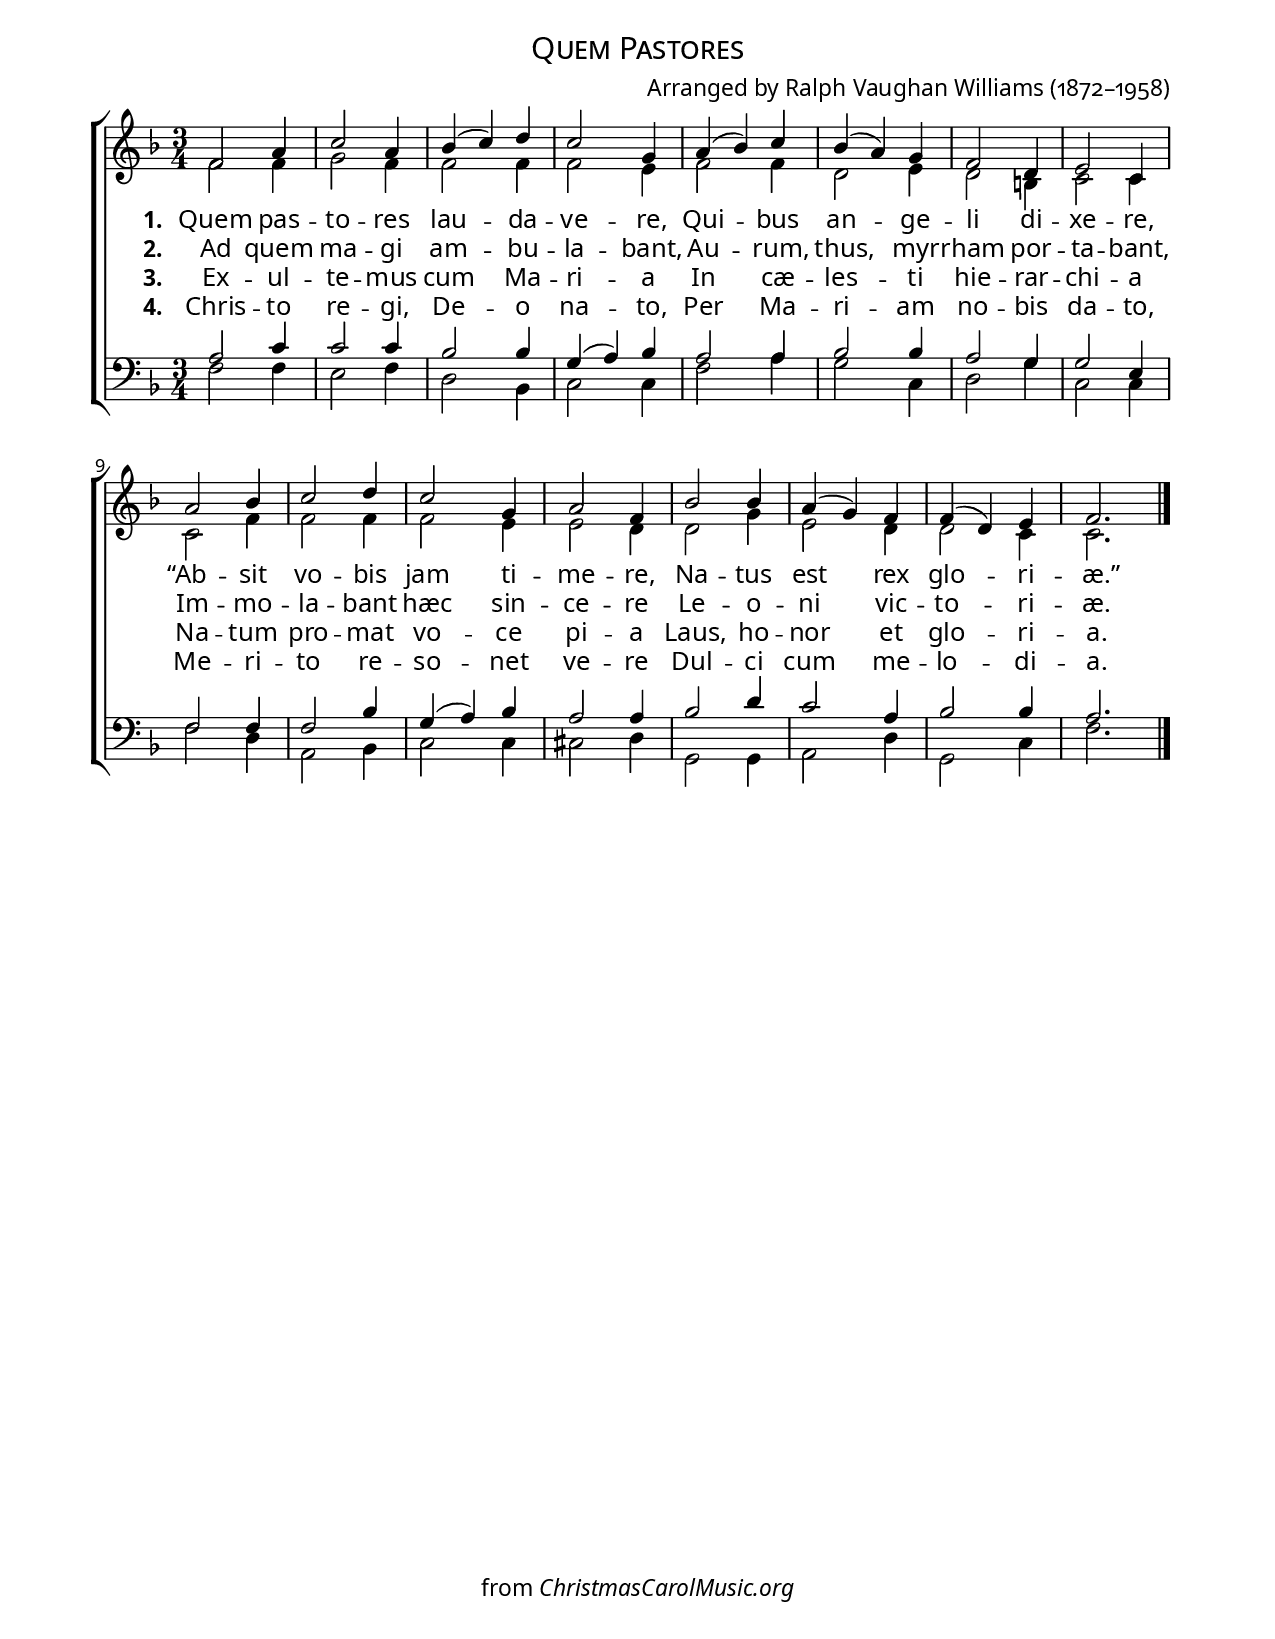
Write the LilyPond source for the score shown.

\version "2.14.2"
\include "util.ly"
\header {
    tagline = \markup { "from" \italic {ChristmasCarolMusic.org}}

    title = \markup{\override #'(font-name . "Garamond Premr Pro Smbd Subh"){ \abs-fontsize #15 \smallCapsOldStyle"Quem Pastores"}}
%    poet = \markup\oldStyleNum"Anonymous, 14th Century"
%    composer = \markup\oldStyleNum"14th Century German"
    composer = \markup\oldStyleNum"Arranged by Ralph Vaughan Williams (1872–1958)"
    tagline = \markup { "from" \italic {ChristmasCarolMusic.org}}
  }
\paper {
  print-all-headers = ##f
  paper-height = 11\in
  paper-width = 8.5\in
  indent = 0\in
  %system-system-spacing = #'((basic-distance . 10) (padding . 0))
  % system-system-spacing =
  %   #'((basic-distance . 0)
  %      (minimum-distance . 0)
  %      (padding . -15)
  %      (stretchability . 100))
  % score-markup-spacing =
  %   #'((basic-distance . 0)
  %      (minimum-distance . 0)
  %      (padding . 0)
  %      (stretchability . 0))
  ragged-last-bottom = ##t
  ragged-bottom = ##f
  two-sided = ##t
  inner-margin = 0.7\in
  outer-margin = 0.7\in
  top-margin = 0.25\in
  bottom-margin = 0.25\in
  first-page-number = #163
  print-first-page-number = ##f
  % headerLine = \markup{ \smallCapsOldStyle"christmas"}
  % oddHeaderMarkup = \markup\fill-line{
  %    \abs-fontsize #8.5
  %    \combine 
  %       \fill-line{"" \on-the-fly #print-page-number-check-first
  %       \oldStylePageNum""
  %       }
  %       \fill-line{\headerLine}
  % }
  % evenHeaderMarkup = \markup {
  %    \abs-fontsize #8.5
  %    \combine
  %       \on-the-fly #print-page-number-check-first
  %       \oldStylePageNum""
  %       \fill-line{\headerLine}
  % }
}
%#(set-global-staff-size 15) \paper{ #(define fonts (make-pango-font-tree "GoudyOlSt BT" "Garamond Premier Pro" "Garamond Premier Pro" (/ 15 20))) }
#(set-global-staff-size 20) \paper{ #(define fonts (make-pango-font-tree "Garamond Premr Pro" "Garamond Premr Pro" "Garamond Premr Pro" (/ 20 20))) }












global = {
  \key f \major
  \time 3/4
  \autoBeamOff
  \override DynamicLineSpanner #'staff-padding = #0.0
  \override DynamicLineSpanner #'Y-extent = #'(-1 . 1)
}

sopMusic = \relative c' {
  f2 a4 |
  c2 a4 |
  bes( c) d |
  c2 g4 |
  a( bes) c |
  
  bes( a) g |
  f2 d4 |
  e2 c4 |
  a'2 bes4 |
  c2 d4 |
  
  c2 g4 |
  a2 f4 |
  bes2 bes4 |
  a( g) f |
  f( d) e |
  f2. \bar "|."
}
sopWords = \lyricmode {
  
}

altoMusic = \relative c' {
  f2 f4 |
  g2 f4 |
  f2 f4 |
  f2 e4 |
  f2 f4 |
  
  d2 e4 |
  d2 b4 |
  c2 c4 |
  c2 f4 |
  f2 f4 |
  
  f2 e4 |
  e2 d4 |
  d2 g4 |
  e2 d4 |
  d2 c4 |
  c2. \bar "|."
}
altoWords = \lyricmode {
  \dropLyricsIX
  \set stanza = #"1. "
  Quem pas -- to -- res lau -- da -- ve -- re,
  Qui -- bus an -- ge -- li di -- xe -- re,
  “Ab -- sit vo -- bis jam ti -- me -- re,
  Na -- tus est rex glo -- ri -- æ.”
}
altoWordsII = \lyricmode {
  \dropLyricsIX
%\markup\italic
  \set stanza = #"2. "
  Ad quem ma -- gi am -- bu -- la -- bant,
  Au -- rum, thus, myr -- rham por -- ta -- bant,
  Im -- mo -- la -- bant hæc sin -- ce -- re
  Le -- o -- ni vic -- to -- ri -- æ.
}
altoWordsIII = \lyricmode {
  \dropLyricsIX
  \set stanza = #"3. "
  Ex -- ul -- te -- mus cum Ma -- ri -- a
  In cæ -- les -- ti hie -- rar -- chi -- a
  Na -- tum pro -- mat vo -- ce pi -- a
  Laus, ho -- nor et glo -- ri -- a.
}
altoWordsIV = \lyricmode {
  \dropLyricsIX
  \set stanza = #"4. "
  Chris -- to re -- gi, De -- o na -- to,
  Per Ma -- ri -- am no -- bis da -- to,
  Me -- ri -- to re -- so -- net ve -- re
  Dul -- ci cum me -- lo -- di -- a.
}
altoWordsV = \lyricmode {
  \set stanza = #"5. "
  \set ignoreMelismata = ##t
}
altoWordsVI = \lyricmode {
  \set stanza = #"6. "
  \set ignoreMelismata = ##t
}
tenorMusic = \relative c' {
  a2 c4 |
  c2 c4 |
  bes2 bes4 |
  g( a) bes |
  a2 a4 |
  
  bes2 bes4 |
  a2 g4 |
  g2 e4 |
  f2 f4 |
  f2 bes4 |
  
  g( a) bes |
  a2 a4 |
  bes2 d4 |
  c2 a4 |
  bes2 bes4 |
  a2. \bar "|."
}
tenorWords = \lyricmode {

}

bassMusic = \relative c {
  f2 f4 |
  e2 f4 |
  d2 bes4 |
  c2 c4 |
  f2 a4 |
  
  g2 c,4 |
  d2 g4 |
  c,2 c4 |
  f2 d4 |
  a2 bes4 |
  
  c2 c4 |
  cis2 d4 |
  g,2 g4 |
  a2 d4 |
  g,2 c4 |
  f2. \bar "|."
}
bassWords = \lyricmode {

}

pianoRH = \relative c' {
  
}
pianoLH = \relative c' {
  
}

\score {
  <<
   \new ChoirStaff <<
    \new Staff = women <<
      \new Voice = "sopranos" { \voiceOne << \global \sopMusic >> }
      \new Voice = "altos" { \voiceTwo << \global \altoMusic >> }
    >>
    \new Lyrics \with { alignAboveContext = #"women" \override VerticalAxisGroup #'nonstaff-relatedstaff-spacing = #'((basic-distance . 1))} \lyricsto "sopranos" \sopWords
    \new Lyrics = "altosVI"  \with { alignBelowContext = #"women" } \lyricsto "altos" \altoWordsVI
    \new Lyrics = "altosV"  \with { alignBelowContext = #"women" } \lyricsto "altos" \altoWordsV
    \new Lyrics = "altosIV"  \with { alignBelowContext = #"women" } \lyricsto "altos" \altoWordsIV
    \new Lyrics = "altosIII"  \with { alignBelowContext = #"women" } \lyricsto "altos" \altoWordsIII
    \new Lyrics = "altosII"  \with { alignBelowContext = #"women" } \lyricsto "altos" \altoWordsII
    \new Lyrics = "altos"  \with { alignBelowContext = #"women" \override VerticalAxisGroup #'nonstaff-relatedstaff-spacing = #'((padding . -0.5)) } \lyricsto "altos" \altoWords
   \new Staff = men <<
      \clef bass
      \new Voice = "tenors" { \voiceOne << \global \tenorMusic >> }
      \new Voice = "basses" { \voiceTwo << \global \bassMusic >> }
    >>
    \new Lyrics \with { alignAboveContext = #"men" \override VerticalAxisGroup #'nonstaff-relatedstaff-spacing = #'((basic-distance . 1)) } \lyricsto "tenors" \tenorWords
    \new Lyrics \with { alignBelowContext = #"men" \override VerticalAxisGroup #'nonstaff-relatedstaff-spacing = #'((basic-distance . 1)) } \lyricsto "basses" \bassWords
  >>
%    \new PianoStaff << \new Staff { \new Voice { \pianoRH } } \new Staff { \clef "bass" \pianoLH } >>
  >>
  \layout {
    \context {
      \Score
      %\override SpacingSpanner #'base-shortest-duration = #(ly:make-moment 1 8)
      %\override SpacingSpanner #'common-shortest-duration = #(ly:make-moment 1 4)
    }
    \context {
      % Remove all empty staves
      % \Staff \RemoveEmptyStaves \override VerticalAxisGroup #'remove-first = ##t
    }
    \context {
      \Lyrics
      \override LyricText #'X-offset = #center-on-word
    }
  }
  
  \midi {
    \tempo 4 = 120
    \set Staff.midiInstrument = "flute"
  
    \context {
      \Voice
      \remove "Dynamic_performer"
    }
  }
}
